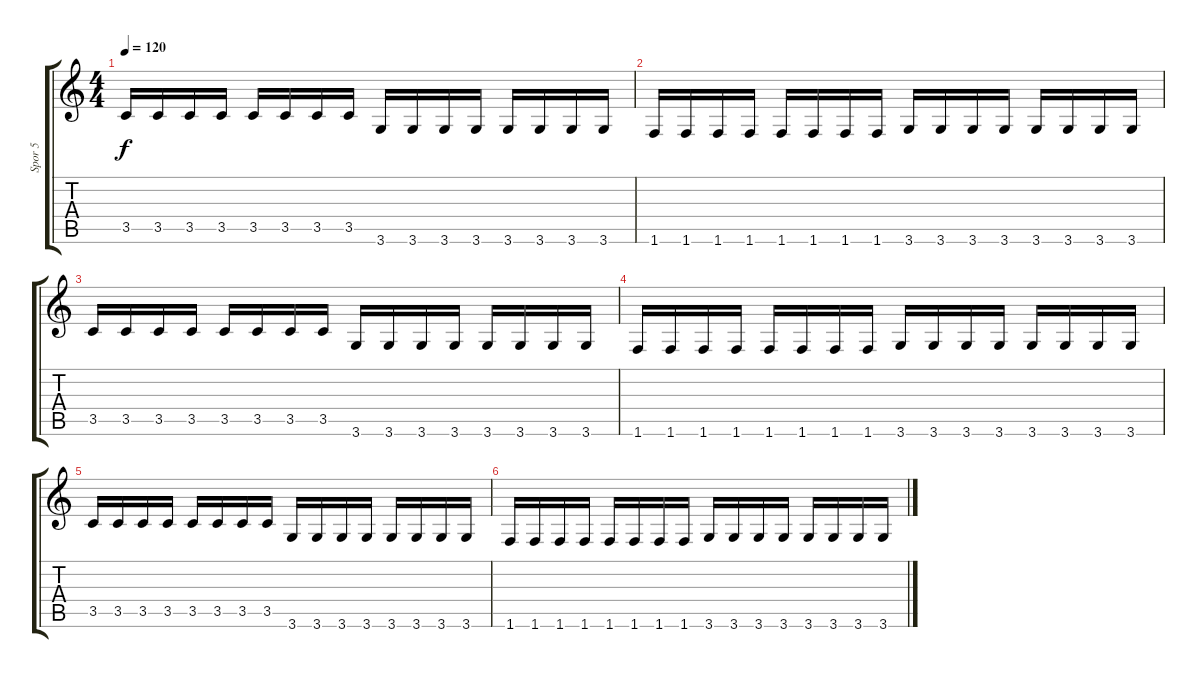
\track ("Spor 5" "Spor 5") {instrument distortionguitar}
\staff {score tabs}
\tuning (E4 B3 G3 D3 A2 E2) {hide}
\ts (4 4)
\tempo 120
\clef g2
\ks c
3.5.16{dy f} 3.5.16 3.5.16 3.5.16 3.5.16 3.5.16 3.5.16 3.5.16 3.6.16 3.6.16 3.6.16 3.6.16 3.6.16 3.6.16 3.6.16 3.6.16 |
1.6.16 1.6.16 1.6.16 1.6.16 1.6.16 1.6.16 1.6.16 1.6.16 3.6.16 3.6.16 3.6.16 3.6.16 3.6.16 3.6.16 3.6.16 3.6.16 |
3.5.16 3.5.16 3.5.16 3.5.16 3.5.16 3.5.16 3.5.16 3.5.16 3.6.16 3.6.16 3.6.16 3.6.16 3.6.16 3.6.16 3.6.16 3.6.16 |
1.6.16 1.6.16 1.6.16 1.6.16 1.6.16 1.6.16 1.6.16 1.6.16 3.6.16 3.6.16 3.6.16 3.6.16 3.6.16 3.6.16 3.6.16 3.6.16 |
3.5.16 3.5.16 3.5.16 3.5.16 3.5.16 3.5.16 3.5.16 3.5.16 3.6.16 3.6.16 3.6.16 3.6.16 3.6.16 3.6.16 3.6.16 3.6.16 |
1.6.16 1.6.16 1.6.16 1.6.16 1.6.16 1.6.16 1.6.16 1.6.16 3.6.16 3.6.16 3.6.16 3.6.16 3.6.16 3.6.16 3.6.16 3.6.16
